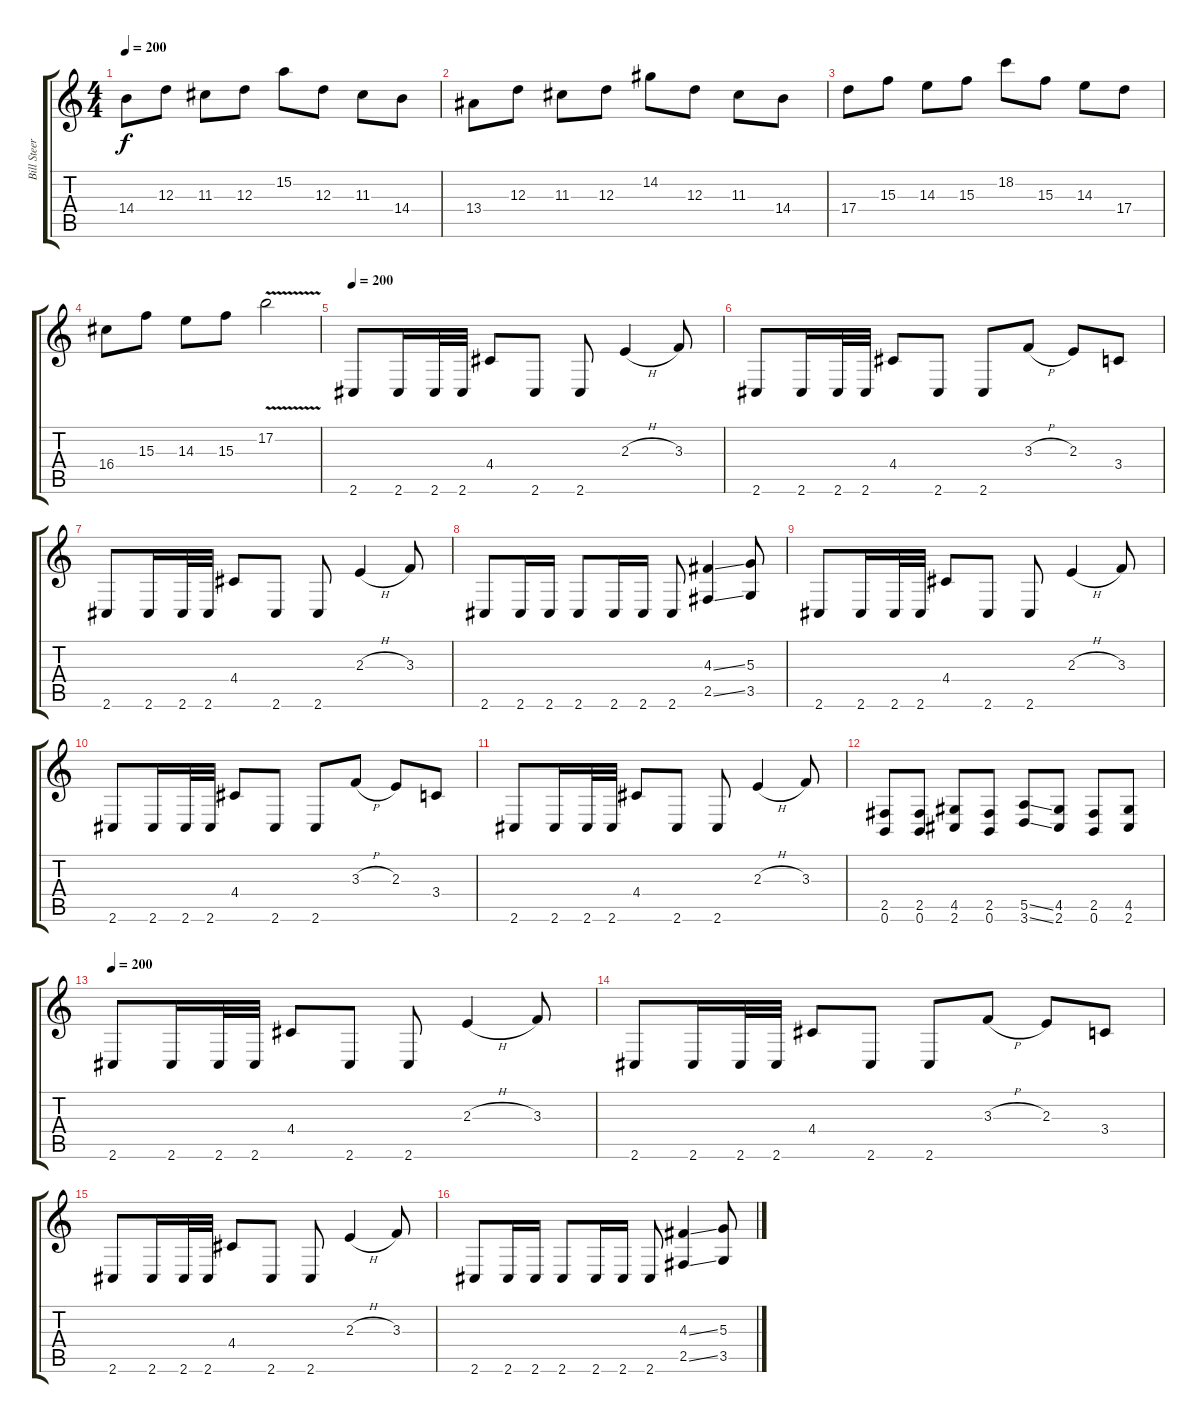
\track ("Bill Steer" "Bill Steer") {instrument distortionguitar}
\staff {score tabs}
\tuning (B3 Gb3 D3 A2 E2 B1) {hide}
\ts (4 4)
\tempo 200
\clef g2
\ks c
14.4.8{dy f} 12.3.8 11.3.8 12.3.8 15.2.8 12.3.8 11.3.8 14.4.8 |
13.4.8 12.3.8 11.3.8 12.3.8 14.2.8 12.3.8 11.3.8 14.4.8 |
17.4.8 15.3.8 14.3.8 15.3.8 18.2.8 15.3.8 14.3.8 17.4.8 |
16.4.8 15.3.8 14.3.8 15.3.8 17.2{v}.2 |
\tempo 200
2.6.8 2.6.16 2.6.32 2.6.32 4.4.8 2.6.8 2.6.8 2.3{h}.4 3.3.8 |
2.6.8 2.6.16 2.6.32 2.6.32 4.4.8 2.6.8 2.6.8 3.3{h}.8 2.3.8 3.4.8 |
2.6.8 2.6.16 2.6.32 2.6.32 4.4.8 2.6.8 2.6.8 2.3{h}.4 3.3.8 |
2.6.8 2.6.16 2.6.16 2.6.8 2.6.16 2.6.16 2.6.8 (4.3{ss} 2.5{ss}).4 (5.3 3.5).8 |
2.6.8 2.6.16 2.6.32 2.6.32 4.4.8 2.6.8 2.6.8 2.3{h}.4 3.3.8 |
2.6.8 2.6.16 2.6.32 2.6.32 4.4.8 2.6.8 2.6.8 3.3{h}.8 2.3.8 3.4.8 |
2.6.8 2.6.16 2.6.32 2.6.32 4.4.8 2.6.8 2.6.8 2.3{h}.4 3.3.8 |
(2.5 0.6).8 (2.5 0.6).8 (4.5 2.6).8 (2.5 0.6).8 (5.5{ss} 3.6{ss}).8 (4.5 2.6).8 (2.5 0.6).8 (4.5 2.6).8 |
\tempo 200
2.6.8 2.6.16 2.6.32 2.6.32 4.4.8 2.6.8 2.6.8 2.3{h}.4 3.3.8 |
2.6.8 2.6.16 2.6.32 2.6.32 4.4.8 2.6.8 2.6.8 3.3{h}.8 2.3.8 3.4.8 |
2.6.8 2.6.16 2.6.32 2.6.32 4.4.8 2.6.8 2.6.8 2.3{h}.4 3.3.8 |
2.6.8 2.6.16 2.6.16 2.6.8 2.6.16 2.6.16 2.6.8 (4.3{ss} 2.5{ss}).4 (5.3 3.5).8
